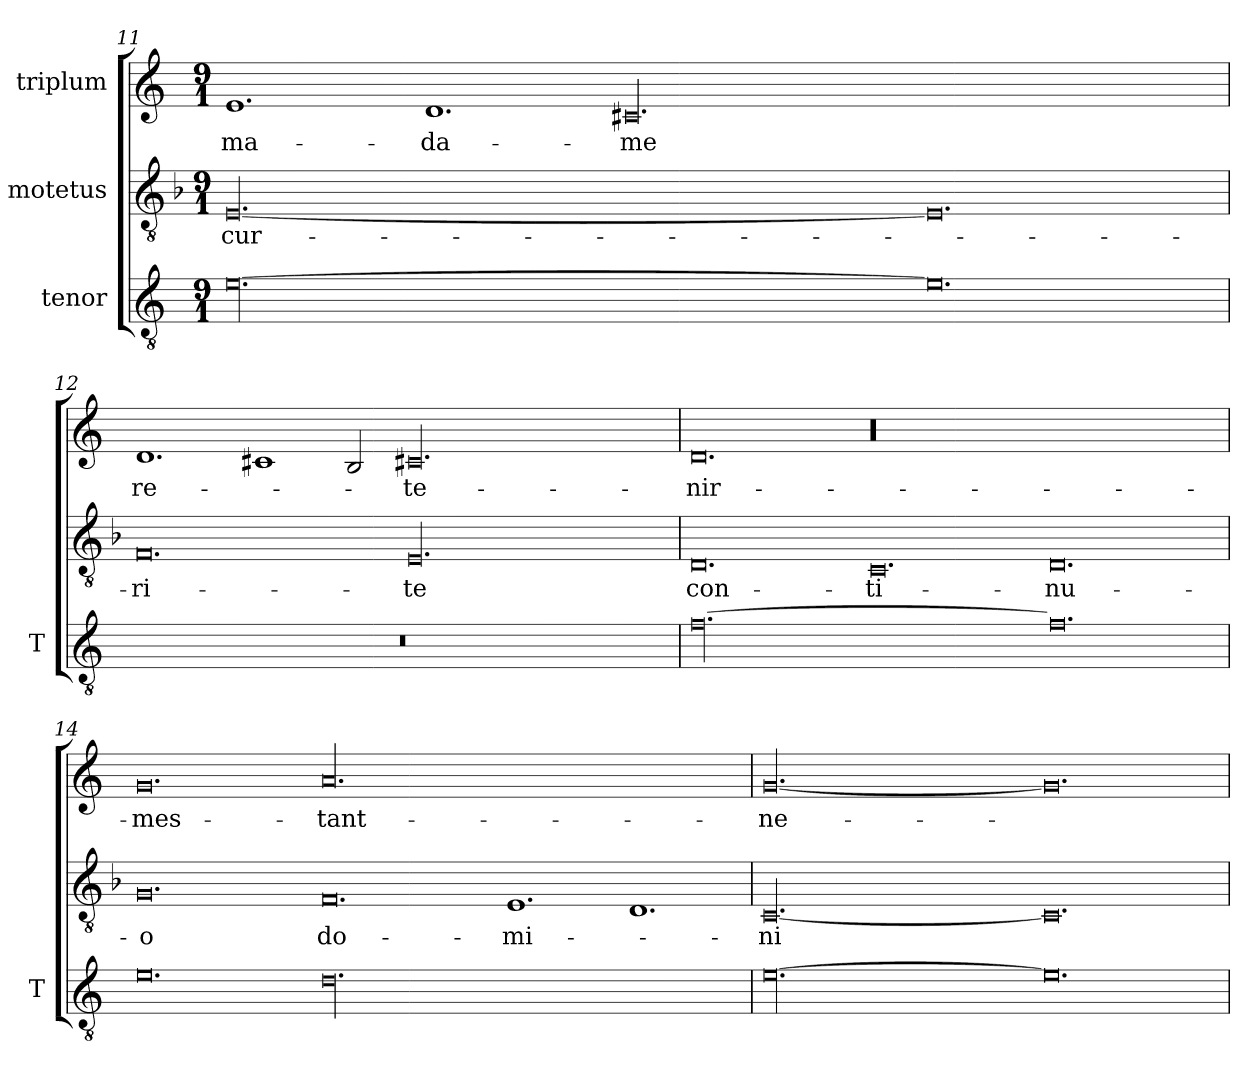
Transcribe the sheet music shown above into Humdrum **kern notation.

**kern	**kern	**text	**kern	**text
*part3	*part2	*part2	*part1	*part1
*staff3	*staff2	*staff2	*staff1	*staff1
*I"tenor	*I"motetus	*	*I"triplum	*
*I'T	*	*	*	*
*clefGv2	*clefGv2	*	*clefG2	*
*k[]	*k[b-]	*	*k[]	*
*C:	*F:	*	*C:	*
*M9/1	*M9/1	*	*M9/1	*
=11	=11	=11	=11	=11
[00.e\	[00.E/	-cur-	1.e/	ma-
.	.	.	1.d/	-da-
.	.	.	00.c#X/	-me
0.e\]	0.E/]	.	.	.
=12	=12	=12	=12	=12
1%9r	0.F/	-ri-	1.d/	re-
.	.	.	1c#X/	.
.	.	.	2B/	.
.	00.E/	-te	00.c#X/	te-
=13	=13	=13	=13	=13
[00.f\	0.D/	con-	0.d/	nir-
.	0.C/	-ti-	00.r	.
0.f\]	0.D/	-nu-	.	.
!!LO:LB:g=z
=14	=14	=14	=14	=14
0.e\	0.G/	-o	0.g/	mes-
00.d\	0.F/	do-	00.a/	tant-
.	1.E/	-mi-	.	.
.	1.D/	.	.	.
=15	=15	=15	=15	=15
[00.e\	[00.C/	-ni	[00.g/	ne-
0.e\]	0.C/]	.	0.g/]	.
=	=	=	=	=
*-	*-	*-	*-	*-
